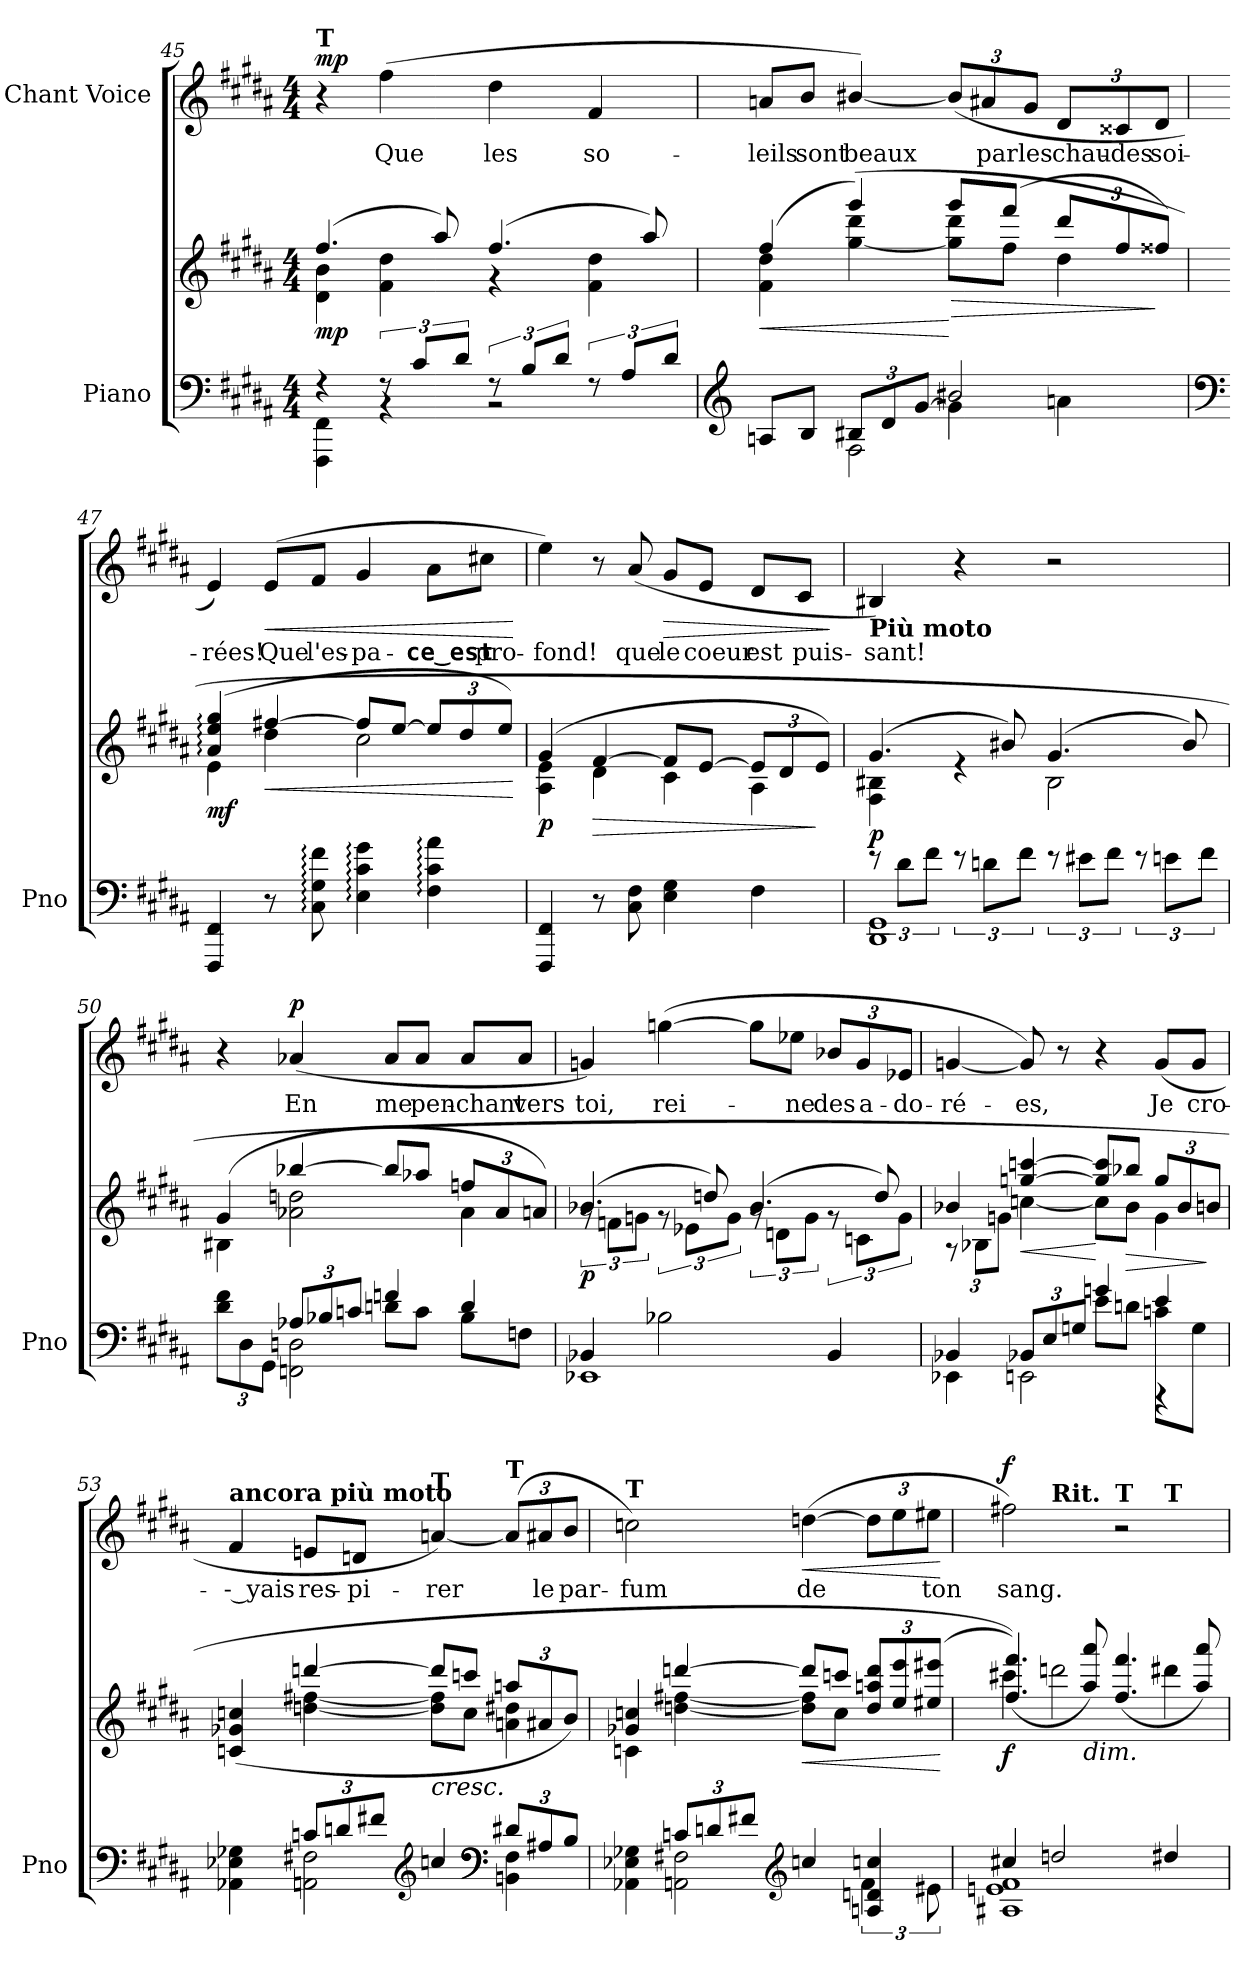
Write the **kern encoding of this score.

**kern	**kern	**dynam	**kern	**text	**dynam
*part2	*part2	*part2	*part1	*part1	*part1
*staff3	*staff2	*staff2/3	*staff1	*staff1	*staff1
*I"Piano	*	*	*I"Chant Voice	*	*
*I'Pno	*	*	*	*	*
*clefF4	*clefG2	*	*clefG2	*	*
*k[f#c#g#d#a#]	*k[f#c#g#d#a#]	*	*k[f#c#g#d#a#]	*	*
*M4/4	*M4/4	*	*M4/4	*	*
=45	=45	=45	=45	=45	=45
*^	*^	*	*	*	*
!	!	!	!	!	!LO:TX:a:B:t=T	!	!
!	!	!	!	!LO:DY:b	!	!	!LO:DY:a
4rF	4FFF#\ 4FF#\	(>4.ff#/	4d#\ 4b\	mp	4r	.	mp
!	!	!	!	!	!	!LO:LY:b	!
12rF	4rBB	.	4f#\ 4dd#\	.	(>4ff#\	Que	.
12c#/L	.	.	.	.	.	.	.
.	.	8aa#/)	.	.	.	.	.
12d#/J	.	.	.	.	.	.	.
!	!	!	!	!	!	!LO:LY:b	!
12rF	2rBB	(>4.ff#/	4r	.	4dd#\	les	.
12B/L	.	.	.	.	.	.	.
12d#/J	.	.	.	.	.	.	.
!	!	!	!	!	!	!LO:LY:b	!
12rF	.	.	4f#\ 4dd#\	.	4f#/	so-	.
12A#/L	.	.	.	.	.	.	.
.	.	8aa#/)	.	.	.	.	.
12d#/J	.	.	.	.	.	.	.
*v	*v	*	*	*	*	*	*
=46	=46	=46	=46	=46	=46	=46
*clefG2	*	*	*	*	*	*
*^	*	*	*	*	*	*
*	*^	*	*	*	*	*	*
!	!	!	!	!	!LO:HP:b	!	!LO:LY:b	!
8An/L	2rffyy	4rFyy	(>4ff#/	4f#\ 4dd#\	<	8an/L	-leils	.
!	!	!	!	!	!	!	!LO:LY:b	!
8B/J	.	.	.	.	.	8b/J	sont	.
*Xbrackettup	*	*	*	*	*	*	*	*
!	!	!	!	!	!	!	!LO:LY:b	!
12B#X/L	.	2F#\	4ggg#/)	(>[4gg#\ 4ddd#\	.	[4b#X/)	beaux	.
12d#/	.	.	.	.	.	.	.	.
[12g#/J)	.	.	.	.	.	.	.	.
!	!	!	!	!	!LO:HP:n=1:b	!	!	!
*	*	*	*	*	*	*Xbrackettup	*	*
2b#X/	4g#\]	.	(8ggg#/L	8gg#\] 8ddd#\L	[ >	(>12b#/L]	.	.
!	!	!	!	!	!	!	!LO:LY:b	!
.	.	.	.	.	.	12a#X/	par	.
.	.	.	(>8fff#/J	8ff#\J	.	.	.	.
!	!	!	!	!	!	!	!LO:LY:b	!
.	.	.	.	.	.	12g#/J	les	.
*	*	*	*Xbrackettup	*	*	*	*	*
!	!	!	!	!	!	!	!LO:LY:b	!
.	4an\	4rAyy	12ddd#/L	4dd#\	.	12d#/L	chau-	.
!	!	!	!	!	!	!	!LO:LY:b	!
.	.	.	12ff#/	.	.	12c##X/	-des	.
!	!	!	!	!	!	!	!LO:LY:b	!
.	.	.	12ff##X/J)	.	]	12d#/J	soi-	.
*v	*v	*v	*	*	*	*	*	*
!!LO:LB:g=z
=47	=47	=47	=47	=47	=47	=47
*clefF4	*	*	*	*	*	*
!	!	!	!LO:DY:b	!	!LO:LY:b	!
4FFF#/ 4FF#/	(>4a#/: 4ee/: 4gg#/:	4e\	mf	4e/)	-rées!	.
!	!	!	!LO:HP:b	!	!LO:LY:b	!LO:HP:b
8r	[4ff#X/	4dd#\	<	(>8e/L	Que	<
!	!	!	!	!	!LO:LY:b	!
8C#\: 8G#\: 8f#\:	.	.	.	8f#/J	l'es-	.
!	!	!	!	!	!LO:LY:b	!
4E\: 4c#\: 4g#\:	8ff#/L]	2cc#\	.	4g#/	-pa-	.
.	[8ee/J	.	.	.	.	.
!	!	!	!	!	!LO:LY:b	!
4F#\: 4c#\: 4a#\:	12ee/L]	.	.	8a#\L	-ce‿est	.
.	12dd#/	.	.	.	.	.
!	!	!	!	!	!LO:LY:b	!
.	.	.	.	8cc#X\J	pro-	.
.	12ee/J)	.	.	.	.	.
*	*v	*v	*	*	*	*
.	.	[	.	.	[
=48	=48	=48	=48	=48	=48
*	*^	*	*	*	*
!	!	!	!LO:DY:b	!	!LO:LY:b	!
4FFF#/ 4FF#/	(>4g#/	4A#\ 4e\	p	4ee\)	-fond!	.
!	!	!	!LO:HP:b	!	!	!
8r	[4f#/	4d#\	>	8r	.	.
!	!	!	!	!	!LO:LY:b	!
8C#\ 8F#\	.	.	.	(>8a#/	que	.
!	!	!	!	!	!LO:LY:b	!LO:HP:b
4E\ 4G#\	8f#/L]	4c#\	.	8g#/L	le	>
!	!	!	!	!	!LO:LY:b	!
.	[8e/J	.	.	8e/J	coeur	.
!	!	!	!	!	!LO:LY:b	!
4F#\	12e/L]	4A#\	.	8d#/L	est	.
.	12d#/	.	.	.	.	.
!	!	!	!	!	!LO:LY:b	!
.	.	.	.	8c#/J	puis-	.
.	12e/J)	.	]	.	.	.
*	*v	*v	*	*	*	*
.	.	.	.	.	]
=49	=49	=49	=49	=49	=49
*brackettup	*	*	*	*	*
*^	*^	*	*	*	*
!	!	!	!	!	!LO:TX:b:B:t=Più moto	!	!
!	!	!	!	!LO:DY:b	!	!LO:LY:b	!
12r	1DD# 1GG#	(>4.g#/	4F#\ 4B#X\	p	4B#X/)	-sant!	.
12d#\L	.	.	.	.	.	.	.
12f#\J	.	.	.	.	.	.	.
12r	.	.	4re	.	4r	.	.
12dn\L	.	.	.	.	.	.	.
.	.	8b#X/)	.	.	.	.	.
12f#\J	.	.	.	.	.	.	.
12r	.	(>4.g#/	2B#\	.	2r	.	.
12e#X\L	.	.	.	.	.	.	.
12f#\J	.	.	.	.	.	.	.
12r	.	.	.	.	.	.	.
12en\L	.	.	.	.	.	.	.
.	.	8b#/)	.	.	.	.	.
12f#\J	.	.	.	.	.	.	.
*v	*v	*	*	*	*	*	*
!!LO:LB:g=z
=50	=50	=50	=50	=50	=50	=50
*Xbrackettup	*	*	*	*	*	*
*^	*	*	*	*	*	*
*	*^	*	*	*	*	*	*
12d#\ 12f#\L	2rAyy	4ryy	(>4g#/	4B#X\	.	4r	.	.
12D#\	.	.	.	.	.	.	.	.
12GG#\J	.	.	.	.	.	.	.	.
!	!	!	!	!	!	!	!LO:LY:b	!LO:DY:a
12A-X/L	.	2FFn\ 2Dn\	[4bb-X/	2a-X\ 2ddn\	.	(>4a-X/	En	p
12B-X/	.	.	.	.	.	.	.	.
12cn/J	.	.	.	.	.	.	.	.
!	!	!	!	!	!	!	!LO:LY:b	!
4fn/	8dn\L	.	8bb-/L]	.	.	8a-/L	me	.
!	!	!	!	!	!	!	!LO:LY:b	!
.	8c\J	.	8aa-X/J	.	.	8a-/J	pen-	.
!	!	!	!	!	!	!	!LO:LY:b	!
4d/	8B-\L	4rBByy	12ffn/L	4a-\	.	8a-/L	-chant	.
.	.	.	12a-/	.	.	.	.	.
!	!	!	!	!	!	!	!LO:LY:b	!
.	8Fn\J	.	.	.	.	8a-/J	vers	.
.	.	.	12an/J)	.	.	.	.	.
*	*v	*v	*	*	*	*	*	*
=51	=51	=51	=51	=51	=51	=51	=51
*	*	*	*brackettup	*	*	*	*
!	!	!	!	!LO:DY:b	!	!LO:LY:b	!
4BB-X/	1EE-X	(>4.b-X/	12rg	p	4gn/)	toi,	.
.	.	.	12fn\L	.	.	.	.
.	.	.	12gn\J	.	.	.	.
!	!	!	!	!	!	!LO:LY:b	!
2B-X\	.	.	12rg	.	(>[4ggn\	rei-	.
.	.	.	12e-X\L	.	.	.	.
.	.	8ddn/)	.	.	.	.	.
.	.	.	12g\J	.	.	.	.
.	.	(>4.b-/	12rg	.	8gg\L]	.	.
.	.	.	12dn\L	.	.	.	.
!	!	!	!	!	!	!LO:LY:b	!
.	.	.	.	.	8ee-X\J	-ne	.
.	.	.	12g\J	.	.	.	.
!	!	!	!	!	!	!LO:LY:b	!
4BB-/	.	.	12rg	.	12b-X/L	des	.
!	!	!	!	!	!	!LO:LY:b	!
.	.	.	12cn\L	.	12g/	a-	.
.	.	8dd/)	.	.	.	.	.
!	!	!	!	!	!	!LO:LY:b	!
.	.	.	12g\J	.	12e-X/J	-do-	.
=52	=52	=52	=52	=52	=52	=52	=52
*	*^	*	*	*	*	*	*
!	!	!	!	!	!	!	!LO:LY:b	!
2ryy	4BB-X/	4EE-X\	4b-X/	12rA	.	[4gn/	-ré-	.
.	.	.	.	12B-X\L	.	.	.	.
.	.	.	.	12gn\J	.	.	.	.
!	!	!	!	!	!LO:HP:b	!	!LO:LY:b	!
.	12BB-X/L	2EEn\	[4ggn/ [4cccn/	[4ccn\	<	8g/])	-es,	.
.	12E/	.	.	.	.	.	.	.
.	.	.	.	.	.	8r	.	.
.	12Gn/J	.	.	.	.	.	.	.
8e\L	4gn/	.	8gg/] 8ccc/]L	8cc\L]	[	4r	.	.
!	!	!	!	!	!LO:HP:b	!	!	!
8dn\J	.	.	8bb-X/J	8b-\J	>	.	.	.
*	*	*	*Xbrackettup	*	*	*	*	*
!	!	!	!	!	!	!	!LO:LY:b	!
8cn\L	4e/	4rAAA	12gg/L	4g\	.	(>8g/L	Je	.
.	.	.	12b-/	.	.	.	.	.
!	!	!	!	!	!	!	!LO:LY:b	!
8G\J	.	.	.	.	.	8g/J	cro-	.
.	.	.	12bn/J	.	]	.	.	.
*	*v	*v	*	*	*	*	*	*
!!LO:LB:g=z
=53	=53	=53	=53	=53	=53	=53	=53
!	!	!	!	!	!LO:TX:a:B:t=ancora più moto	!	!
!	!	!	!	!	!	!LO:LY:b	!
4rcyy	4AA-X\ 4E-X\ 4G-X\	(>4cn/ 4g-X/ 4ccn/	4ryy	.	4f#/	-- yais	.
!	!	!	!	!	!	!LO:LY:b	!
12cn/L	2AAn\ 2F#X\	[4dddn/	[4ddn\ [4ff#X\	.	8en/L	res-	.
12dn/	.	.	.	.	.	.	.
!	!	!	!	!	!	!LO:LY:b	!
.	.	.	.	.	8dn/J	-pi-	.
12f#X/J	.	.	.	.	.	.	.
*clefG2	*	*	*	*	*	*	*
!	!	!	!	!	!LO:TX:a:B:t=T	!	!
!	!	!LO:TX:b:i:t=cresc.	!	!	!	!	!
!	!	!	!	!	!	!LO:LY:b	!
4ccn/	.	8ddd/L]	8dd\] 8ff#\]L	.	[4an/)	-rer	.
.	.	8cccn/J	8cc\J	.	.	.	.
*clefF4	*	*	*	*	*	*	*
!	!	!	!	!	!LO:TX:a:B:t=T	!	!
12d#X/L	4BBn\ 4F#\	12aan/L	4an\ 4dd#X\	.	(>12a/L]	.	.
!	!	!	!	!	!	!LO:LY:b	!
12A#X/	.	12a#X/	.	.	12a#X/	le	.
!	!	!	!	!	!	!LO:LY:b	!
12B/J	.	12b/J)	.	.	12b/J	par-	.
=54	=54	=54	=54	=54	=54	=54	=54
!	!	!	!	!	!LO:TX:a:B:t=T	!	!
!	!	!	!	!	!	!LO:LY:b	!
4rFyy	4AA-X\ 4E-X\ 4G-X\	(>4g-X/ 4ccn/	4cn\	.	2ccn\)	-fum	.
12cn/L	2AAn\ 2F#X\	[4dddn/	[4ddn\ [4ff#X\	.	.	.	.
12dn/	.	.	.	.	.	.	.
12f#X/J	.	.	.	.	.	.	.
*clefG2	*	*	*	*	*	*	*
!	!	!	!	!LO:HP:b	!	!LO:LY:b	!LO:HP:b
4ccn/	.	8ddd/L]	8dd\] 8ff#\]L	<	(>[4ddn\	de	<
.	.	8cccn/J	8cc\J	.	.	.	.
*	*brackettup	*	*	*	*	*	*
4An/ 4dn/ 4ccn/	6f#\	12dd/ 12aan/ 12ddd/L	4ryy	.	12dd\L]	.	.
.	.	12ee/ 12eee/	.	.	12ee\	.	.
!	!	!	!	!	!	!LO:LY:b	!
.	12e#X\	(<12ee#X/ 12eee#X/J	.	.	12ee#X\J	ton	.
*v	*v	*	*	*	*	*	*
*	*v	*v	*	*	*	*
.	.	[	.	.	[
=55	=55	=55	=55	=55	=55
*^	*^	*	*	*	*
!	!	!	!	!LO:DY:b	!	!LO:LY:b	!LO:DY:a
*	*	*	*	*	*^	*	*
*	*	*	*	*	*	*^	*	*
4cc#X/	1A#X 1en 1f#	4ccc#X\	(>4.ff#/ 4.fff#/))	f	2ff#X\)	4ryy	2.ryy	sang.	f
!	!	!	!	!	!	!LO:TX:a:B:t=Rit.	!	!	!
2ddn/	.	2dddn\	.	.	.	2.ryy	.	.	.
!	!	!	!LO:TX:b:i:t=dim.	!	!	!	!	!	!
.	.	.	8aa#/ 8aaa#/)	.	.	.	.	.	.
!	!	!	!	!	!LO:TX:a:B:t=T	!	!	!	!
.	.	.	(>4.ff#/ 4.fff#/	.	2r	.	.	.	.
!	!	!	!	!	!	!	!LO:TX:a:B:t=T	!	!
4dd#X/	.	4ddd#X\	.	.	.	.	4ryy	.	.
.	.	.	8aa#/ 8aaa#/)	.	.	.	.	.	.
*v	*v	*	*	*	*v	*v	*v	*	*
*	*v	*v	*	*	*	*
=	=	=	=	=	=
*-	*-	*-	*-	*-	*-
